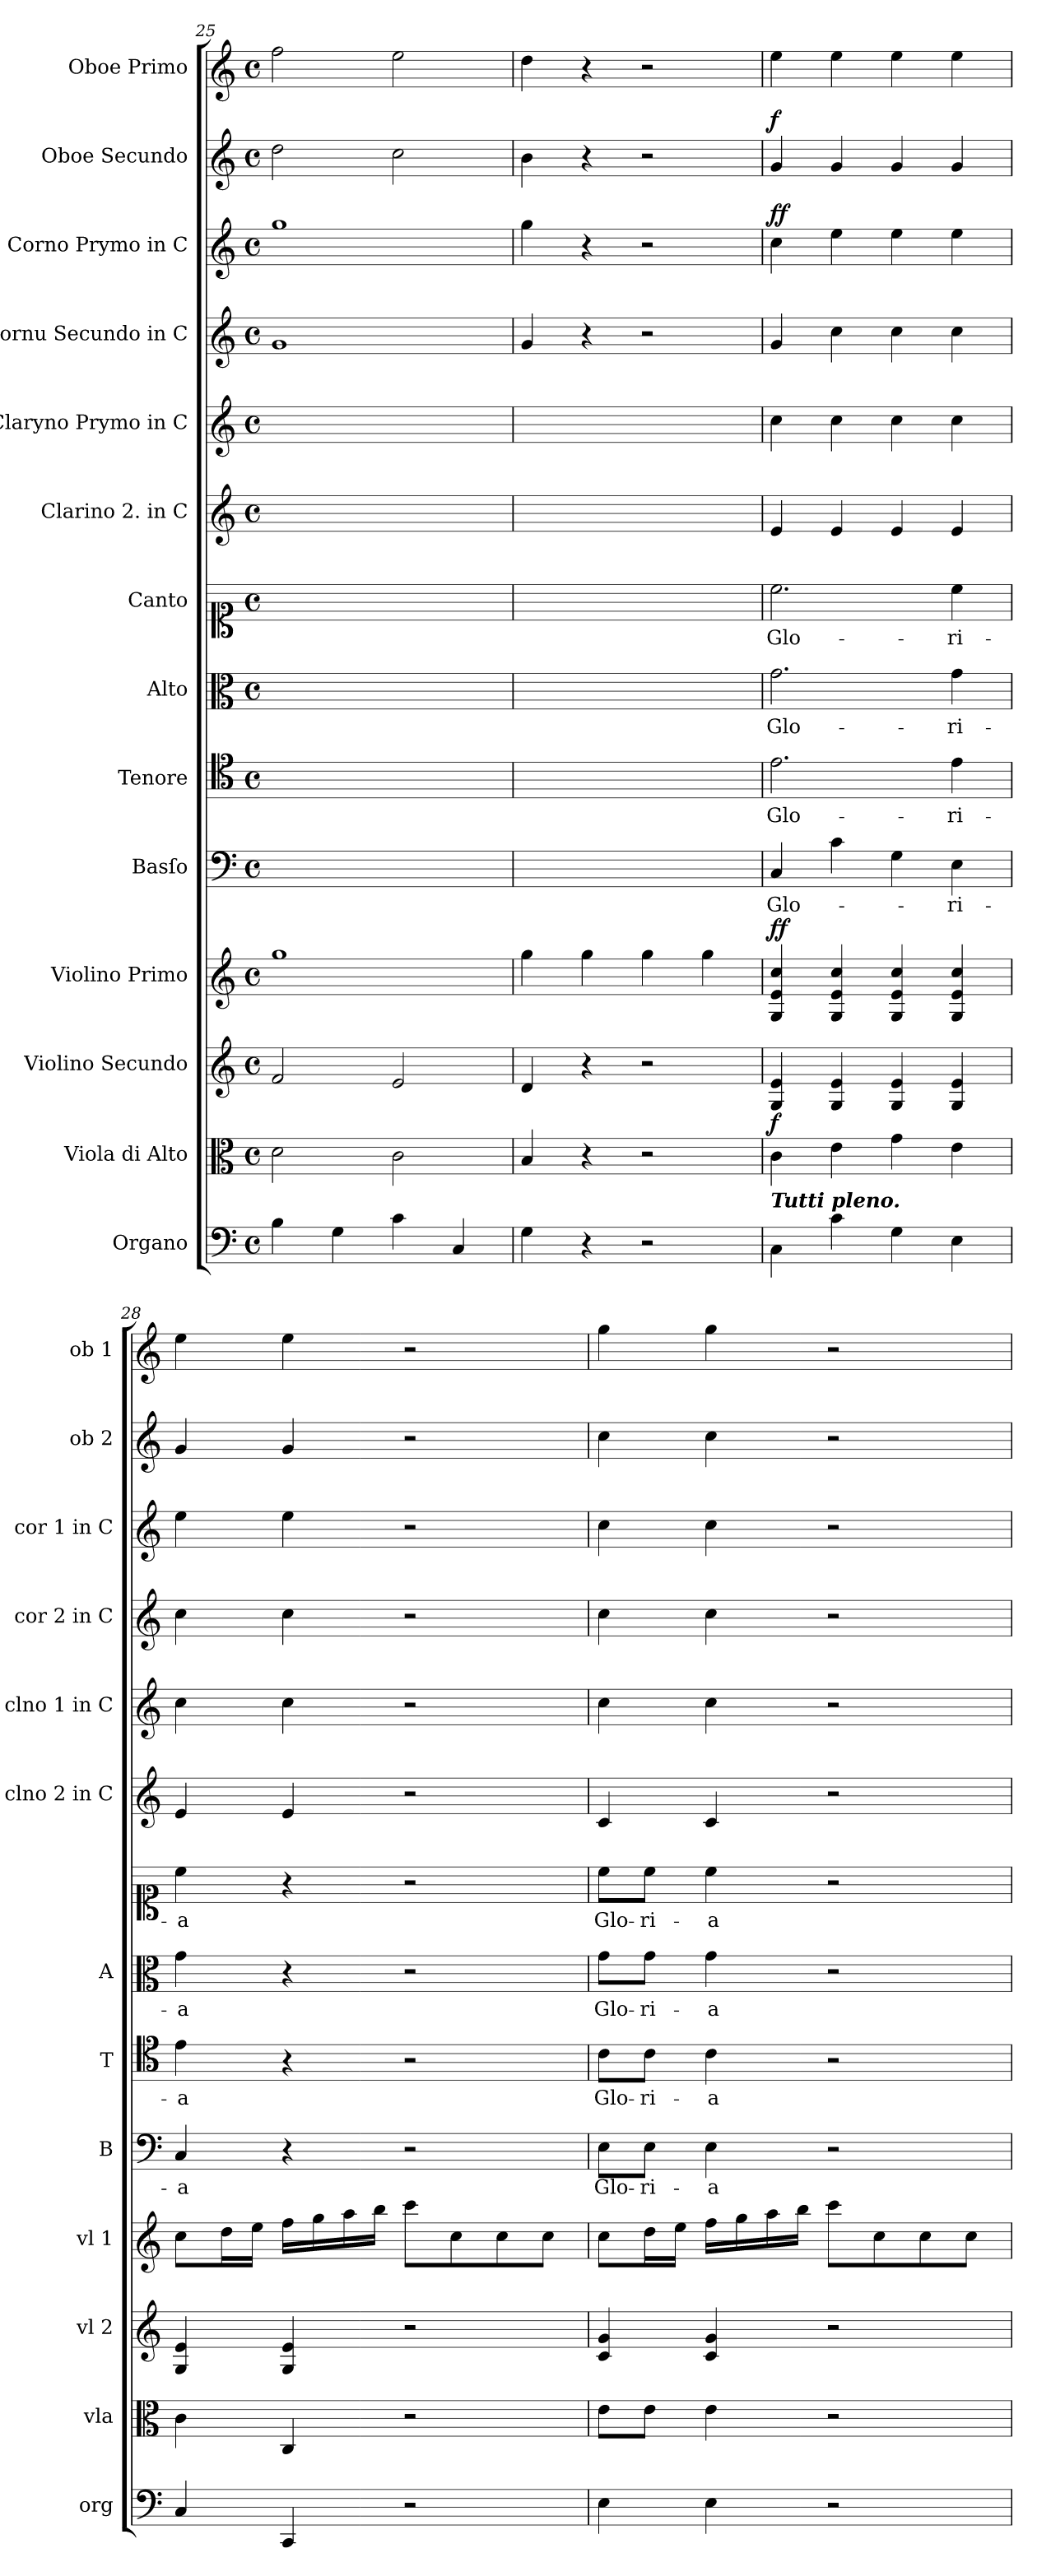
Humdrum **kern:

**kern	**kern	**kern	**dynam	**kern	**dynam	**kern	**text	**kern	**text	**kern	**text	**kern	**text	**kern	**kern	**kern	**kern	**dynam	**kern	**dynam	**kern
*part14	*part13	*part12	*part12	*part11	*part11	*part10	*part10	*part9	*part9	*part8	*part8	*part7	*part7	*part6	*part5	*part4	*part3	*part3	*part2	*part2	*part1
*staff14	*staff13	*staff12	*staff12	*staff11	*staff11	*staff10	*staff10	*staff9	*staff9	*staff8	*staff8	*staff7	*staff7	*staff6	*staff5	*staff4	*staff3	*staff3	*staff2	*staff2	*staff1
*I"Organo	*I"Viola di Alto	*I"Violino Secundo	*	*I"Violino Primo	*	*I"Basſo	*	*I"Tenore	*	*I"Alto	*	*I"Canto	*	*I"Clarino 2. in C	*I"Claryno Prymo in C	*I"Cornu Secundo in C	*I"Corno Prymo in C	*	*I"Oboe Secundo	*	*I"Oboe Primo
*I'org	*I'vla	*I'vl 2	*	*I'vl 1	*	*I'B	*	*I'T	*	*I'A	*	*	*	*I'clno 2 in C	*I'clno 1 in C	*I'cor 2 in C	*I'cor 1 in C	*	*I'ob 2	*	*I'ob 1
*clefF4	*clefC3	*clefG2	*	*clefG2	*	*clefF4	*	*clefC4	*	*clefC3	*	*clefC1	*	*clefG2	*clefG2	*clefG2	*clefG2	*	*clefG2	*	*clefG2
*k[]	*k[]	*k[]	*	*k[]	*	*k[]	*	*k[]	*	*k[]	*	*k[]	*	*k[]	*k[]	*k[]	*k[]	*	*k[]	*	*k[]
*C:	*C:	*C:	*	*C:	*	*C:	*	*C:	*	*C:	*	*C:	*	*C:	*C:	*C:	*C:	*	*C:	*	*C:
*M4/4	*M4/4	*M4/4	*	*M4/4	*	*M4/4	*	*M4/4	*	*M4/4	*	*M4/4	*	*M4/4	*M4/4	*M4/4	*M4/4	*	*M4/4	*	*M4/4
*met(c)	*met(c)	*met(c)	*	*met(c)	*	*met(c)	*	*met(c)	*	*met(c)	*	*met(c)	*	*met(c)	*met(c)	*met(c)	*met(c)	*	*met(c)	*	*met(c)
=25	=25	=25	=25	=25	=25	=25	=25	=25	=25	=25	=25	=25	=25	=25	=25	=25	=25	=25	=25	=25	=25
4B\	2d\	2f/	.	1gg	.	1ryy	.	1ryy	.	1ryy	.	1ryy	.	1ryy	1ryy	1g	1gg	.	2dd\	.	2ff\
4G\	.	.	.	.	.	.	.	.	.	.	.	.	.	.	.	.	.	.	.	.	.
4c\	2c\	2e/	.	.	.	.	.	.	.	.	.	.	.	.	.	.	.	.	2cc\	.	2ee\
4C/	.	.	.	.	.	.	.	.	.	.	.	.	.	.	.	.	.	.	.	.	.
=26	=26	=26	=26	=26	=26	=26	=26	=26	=26	=26	=26	=26	=26	=26	=26	=26	=26	=26	=26	=26	=26
4G\	4B/	4d/	.	4gg\	.	1ryy	.	1ryy	.	1ryy	.	1ryy	.	1ryy	1ryy	4g/	4gg\	.	4b\	.	4dd\
4r	4r	4r	.	4gg\	.	.	.	.	.	.	.	.	.	.	.	4r	4r	.	4r	.	4r
2r	2r	2r	.	4gg\	.	.	.	.	.	.	.	.	.	.	.	2r	2r	.	2r	.	2r
.	.	.	.	4gg\	.	.	.	.	.	.	.	.	.	.	.	.	.	.	.	.	.
=27	=27	=27	=27	=27	=27	=27	=27	=27	=27	=27	=27	=27	=27	=27	=27	=27	=27	=27	=27	=27	=27
!LO:TX:a:Bi:t=Tutti pleno.	!	!	!	!	!	!	!	!	!	!	!	!	!	!	!	!	!	!	!	!	!
!	!	!	!	!	!LO:DY:a	!	!	!	!	!	!	!	!	!	!	!	!	!LO:DY:a	!	!LO:DY:a	!
4C\	4c\	4G/ 4e/	f	4G/ 4e/ 4cc/	ff	4C/	Glo-	2.e\	Glo-	2.g\	Glo-	2.cc\	Glo-	4e/	4cc\	4g/	4cc\	ff	4g/	f	4ee\
4c\	4e\	4G/ 4e/	.	4G/ 4e/ 4cc/	.	4c\	.	.	.	.	.	.	.	4e/	4cc\	4cc\	4ee\	.	4g/	.	4ee\
4G\	4g\	4G/ 4e/	.	4G/ 4e/ 4cc/	.	4G\	.	.	.	.	.	.	.	4e/	4cc\	4cc\	4ee\	.	4g/	.	4ee\
4E\	4e\	4G/ 4e/	.	4G/ 4e/ 4cc/	.	4E\	-ri-	4e\	-ri-	4g\	-ri-	4cc\	-ri-	4e/	4cc\	4cc\	4ee\	.	4g/	.	4ee\
=28	=28	=28	=28	=28	=28	=28	=28	=28	=28	=28	=28	=28	=28	=28	=28	=28	=28	=28	=28	=28	=28
4C/	4c\	4G/ 4e/	.	8cc\L	.	4C/	-a	4e\	-a	4g\	-a	4cc\	-a	4e/	4cc\	4cc\	4ee\	.	4g/	.	4ee\
.	.	.	.	16dd\L	.	.	.	.	.	.	.	.	.	.	.	.	.	.	.	.	.
.	.	.	.	16ee\JJ	.	.	.	.	.	.	.	.	.	.	.	.	.	.	.	.	.
4CC/	4C/	4G/ 4e/	.	16ff\LL	.	4r	.	4r	.	4r	.	4r	.	4e/	4cc\	4cc\	4ee\	.	4g/	.	4ee\
.	.	.	.	16gg\	.	.	.	.	.	.	.	.	.	.	.	.	.	.	.	.	.
.	.	.	.	16aa\	.	.	.	.	.	.	.	.	.	.	.	.	.	.	.	.	.
.	.	.	.	16bb\JJ	.	.	.	.	.	.	.	.	.	.	.	.	.	.	.	.	.
2r	2r	2r	.	8ccc\L	.	2r	.	2r	.	2r	.	2r	.	2r	2r	2r	2r	.	2r	.	2r
.	.	.	.	8cc\	.	.	.	.	.	.	.	.	.	.	.	.	.	.	.	.	.
.	.	.	.	8cc\	.	.	.	.	.	.	.	.	.	.	.	.	.	.	.	.	.
.	.	.	.	8cc\J	.	.	.	.	.	.	.	.	.	.	.	.	.	.	.	.	.
=29	=29	=29	=29	=29	=29	=29	=29	=29	=29	=29	=29	=29	=29	=29	=29	=29	=29	=29	=29	=29	=29
4E\	8e\L	4c/ 4g/	.	8cc\L	.	8E\L	Glo-	8c\L	Glo-	8g\L	Glo-	8cc\L	Glo-	4c/	4cc\	4cc\	4cc\	.	4cc\	.	4gg\
.	8e\J	.	.	16dd\L	.	8E\J	-ri-	8c\J	-ri-	8g\J	-ri-	8cc\J	-ri-	.	.	.	.	.	.	.	.
.	.	.	.	16ee\JJ	.	.	.	.	.	.	.	.	.	.	.	.	.	.	.	.	.
4E\	4e\	4c/ 4g/	.	16ff\LL	.	4E\	-a	4c\	-a	4g\	-a	4cc\	-a	4c/	4cc\	4cc\	4cc\	.	4cc\	.	4gg\
.	.	.	.	16gg\	.	.	.	.	.	.	.	.	.	.	.	.	.	.	.	.	.
.	.	.	.	16aa\	.	.	.	.	.	.	.	.	.	.	.	.	.	.	.	.	.
.	.	.	.	16bb\JJ	.	.	.	.	.	.	.	.	.	.	.	.	.	.	.	.	.
2r	2r	2r	.	8ccc\L	.	2r	.	2r	.	2r	.	2r	.	2r	2r	2r	2r	.	2r	.	2r
.	.	.	.	8cc\	.	.	.	.	.	.	.	.	.	.	.	.	.	.	.	.	.
.	.	.	.	8cc\	.	.	.	.	.	.	.	.	.	.	.	.	.	.	.	.	.
.	.	.	.	8cc\J	.	.	.	.	.	.	.	.	.	.	.	.	.	.	.	.	.
=	=	=	=	=	=	=	=	=	=	=	=	=	=	=	=	=	=	=	=	=	=
*-	*-	*-	*-	*-	*-	*-	*-	*-	*-	*-	*-	*-	*-	*-	*-	*-	*-	*-	*-	*-	*-
